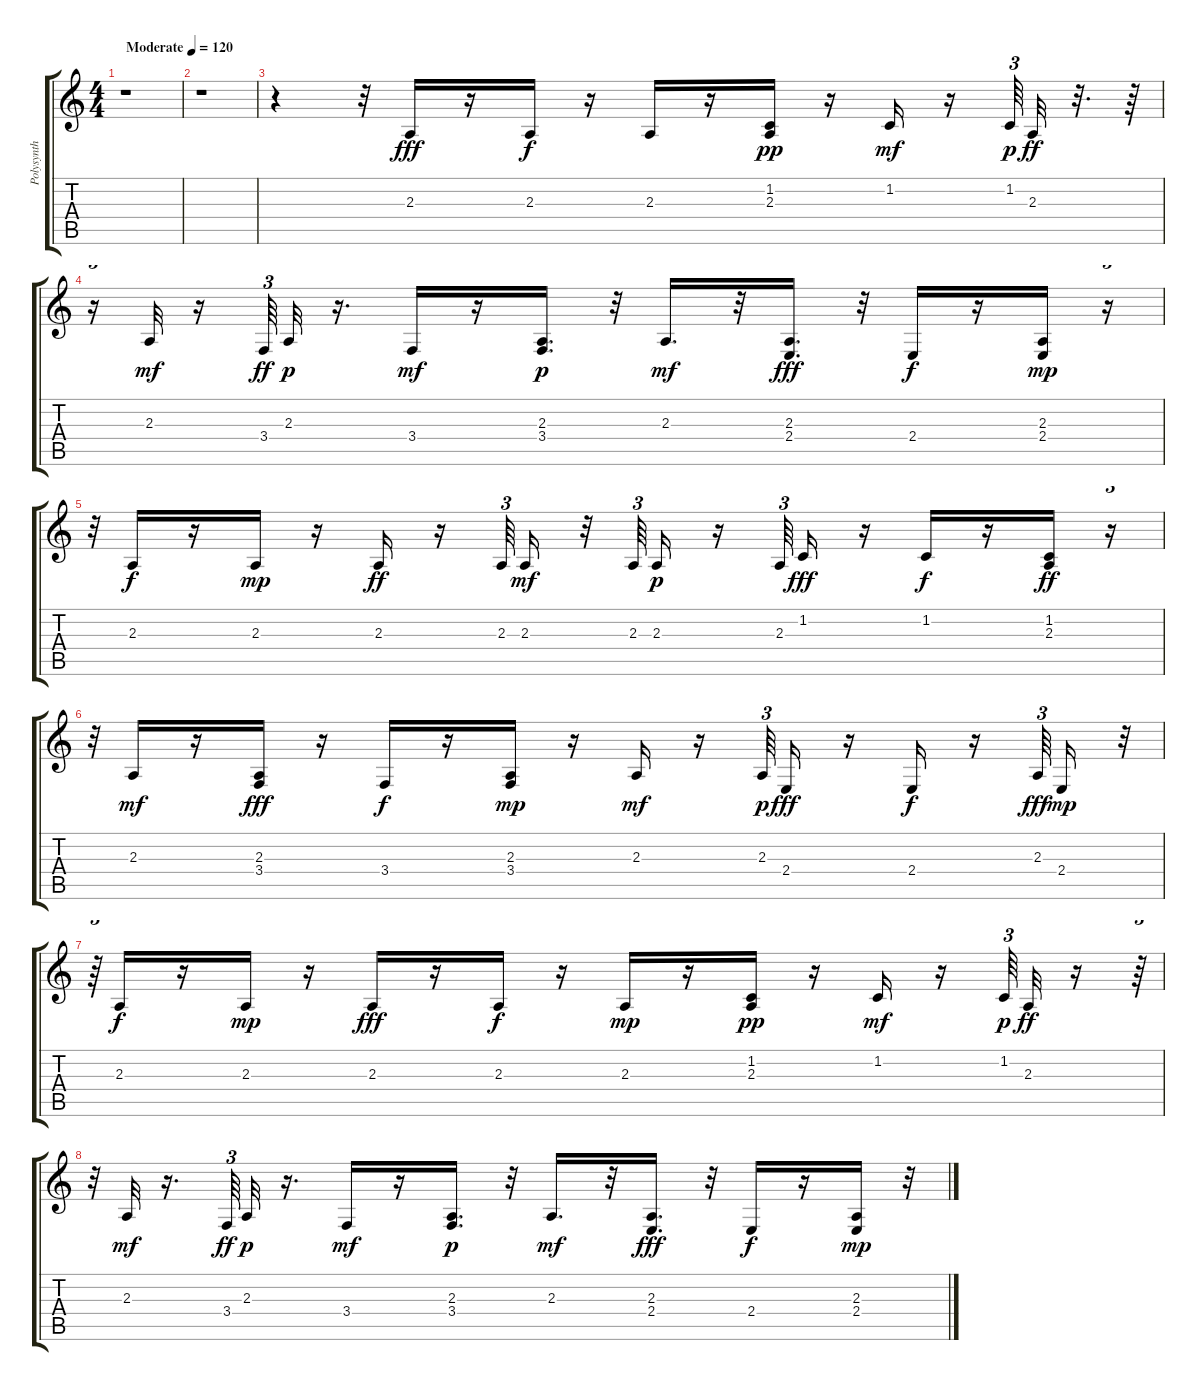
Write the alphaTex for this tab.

\track ("Polysynth" "Polysynth") {instrument pad3polysynth}
\staff {score tabs}
\tuning (E4 B3 G3 D3 A2 E2) {hide}
\ts (4 4)
\tempo (120 "Moderate")
\clef g2
\ks c
r.1{dy fff instrument pad3polysynth} |
r.1 |
r.4 r.32 2.3.16 r.16 2.3.16{dy f} r.16 2.3.16 r.16 (1.2 2.3).16{dy pp} r.16 1.2.16{dy mf} r.16 1.2.64{tu (3 2) dy p} 2.3.32{dy ff} r.32{d} r.64 |
r.16{tu (3 2)} 2.3.32{dy mf} r.16 3.4.64{tu (3 2) dy ff} 2.3.32{dy p} r.16{d} 3.4.16{dy mf} r.16 (2.3 3.4).16{d dy p} r.32 2.3.16{d dy mf} r.32 (2.3 2.4).16{d dy fff} r.32 2.4.16{dy f} r.16 (2.3 2.4).16{dy mp} r.16{tu (3 2)} |
r.32{tu (3 2)} 2.3.16{dy f} r.16 2.3.16{dy mp} r.16 2.3.16{dy ff} r.16 2.3.64{tu (3 2)} 2.3.16{dy mf} r.32 2.3.64{tu (3 2)} 2.3.16{dy p} r.16 2.3.64{tu (3 2)} 1.2.16{dy fff} r.16 1.2.16{dy f} r.16 (1.2 2.3).16{dy ff} r.16{tu (3 2)} |
r.32{tu (3 2)} 2.3.16{dy mf} r.16 (2.3 3.4).16{dy fff} r.16 3.4.16{dy f} r.16 (2.3 3.4).16{dy mp} r.16 2.3.16{dy mf} r.16 2.3.64{tu (3 2) dy p} 2.4.16{dy fff} r.16 2.4.16{dy f} r.16 2.3.64{tu (3 2) dy fff} 2.4.16{dy mp} r.32{tu (3 2)} |
r.64{tu (3 2)} 2.3.16{dy f} r.16 2.3.16{dy mp} r.16 2.3.16{dy fff} r.16 2.3.16{dy f} r.16 2.3.16{dy mp} r.16 (1.2 2.3).16{dy pp} r.16 1.2.16{dy mf} r.16 1.2.64{tu (3 2) dy p} 2.3.32{dy ff} r.16 r.64{tu (3 2)} |
r.32{tu (3 2)} 2.3.32{dy mf} r.16{d} 3.4.64{tu (3 2) dy ff} 2.3.32{dy p} r.16{d} 3.4.16{dy mf} r.16 (2.3 3.4).16{d dy p} r.32 2.3.16{d dy mf} r.32 (2.3 2.4).16{d dy fff} r.32 2.4.16{dy f} r.16 (2.3 2.4).16{dy mp} r.32
